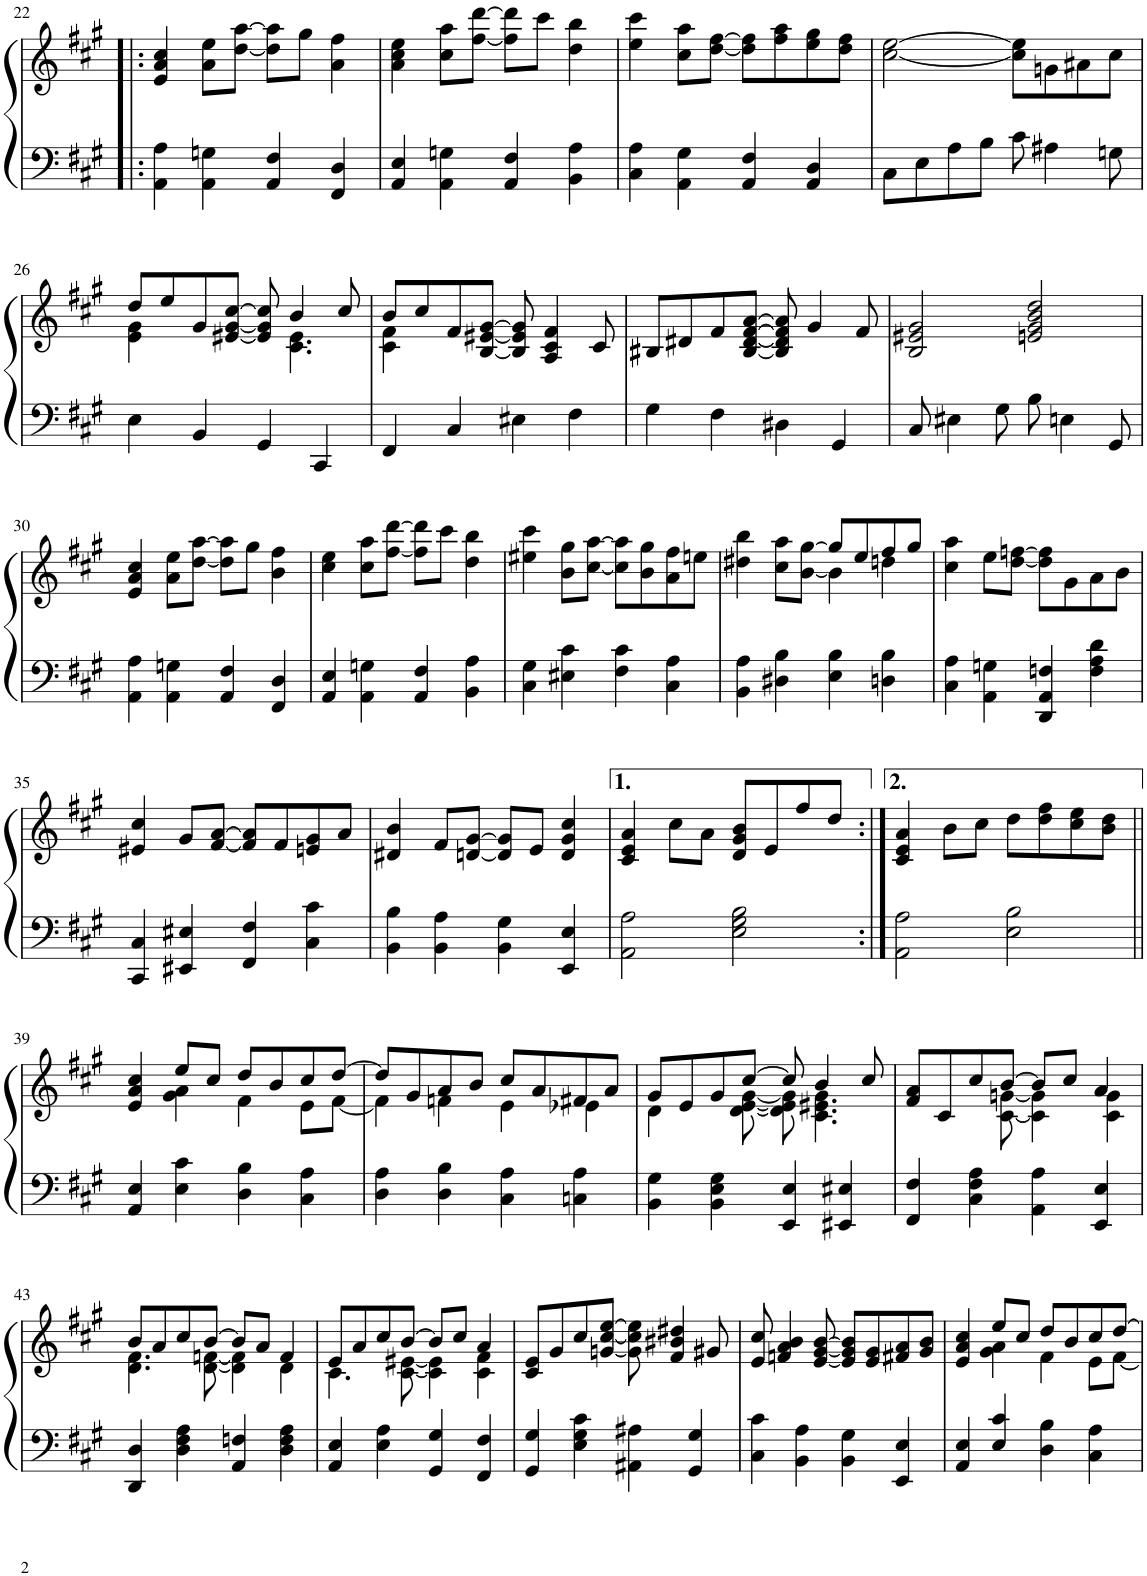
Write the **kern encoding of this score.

**kern	**kern
*part1	*part1
*staff2	*staff1
*I"Piano	*
*I'Pno.	*
!!LO:PB:g=z
*clefF4	*clefG2
*k[f#c#g#]	*k[f#c#g#]
*A:	*A:
*M4/4	*M4/4
*met(c)	*met(c)
=22!|:	=22!|:
4AA\ 4A\	4e/ 4a/ 4cc#/
4AA\ 4Gn\	8a\ 8ee\L
.	[8dd\ [8aa\J
4AA/ 4F#/	8dd\] 8aa\]L
.	8gg#\J
4FF#/ 4D/	4a\ 4ff#\
=23	=23
4AA/ 4E/	4a\ 4cc#\ 4ee\
4AA\ 4Gn\	8cc#\ 8aa\L
.	[8ff#\ [8ddd\J
4AA/ 4F#/	8ff#\] 8ddd\]L
.	8ccc#\J
4BB\ 4A\	4dd\ 4bb\
=24	=24
4C#\ 4A\	4ee\ 4ccc#\
4AA\ 4G#\	8cc#\ 8aa\L
.	[8dd\ [8ff#\J
4AA/ 4F#/	8dd\] 8ff#\]L
.	8ff#\ 8aa\
4AA/ 4D/	8ee\ 8gg#\
.	8dd\ 8ff#\J
=25	=25
8C#\L	[2cc#\ [2ee\
8E\	.
8A\	.
8B\J	.
8c#\	8cc#\] 8ee\]L
4A#X\	8gn\
.	8a#X\
8Gn\	8cc#\J
!!LO:LB:g=z
=26	=26
*	*^
4E\	8dd/L	4e\ 4g#\
.	8ee/	.
4BB/	8g#/	4.ryy
.	[8e#X/ [8g#/ [8cc#/J	.
4GG#/	8e#/] 8g#/] 8cc#/]	.
.	4b/	4.c#\ 4.e#\
4CC#/	.	.
.	8cc#/	.
=27	=27	=27
4FF#/	8b/L	4c#\ 4f#\
.	8cc#/	.
4C#/	8f#/	2.ryy
.	[8B/ [8e#X/ [8g#/J	.
4E#X\	8B/] 8e#/] 8g#/]	.
.	4A/ 4c#/ 4f#/	.
4F#\	.	.
.	8c#/	.
*	*v	*v
=28	=28
4G#\	8B#X/L
.	8d#X/
4F#\	8f#/
.	[8B#/ [8d#/ [8f#/ [8a/J
4D#X\	8B#/] 8d#/] 8f#/] 8a/]
.	4g#/
4GG#/	.
.	8f#/
=29	=29
8C#/	2B/ 2e#X/ 2g#/
4E#X\	.
8G#\	.
8B\	2en/ 2g#/ 2b/ 2dd/
4En\	.
8GG#/	.
!!LO:LB:g=z
=30	=30
4AA\ 4A\	4e/ 4a/ 4cc#/
4AA\ 4Gn\	8a\ 8ee\L
.	[8dd\ [8aa\J
4AA/ 4F#/	8dd\] 8aa\]L
.	8gg#\J
4FF#/ 4D/	4b\ 4ff#\
=31	=31
4AA/ 4E/	4cc#\ 4ee\
4AA\ 4Gn\	8cc#\ 8aa\L
.	[8ff#\ [8ddd\J
4AA/ 4F#/	8ff#\] 8ddd\]L
.	8ccc#\J
4BB\ 4A\	4dd\ 4bb\
=32	=32
4C#\ 4G#\	4ee#X\ 4ccc#\
4E#X\ 4c#\	8b\ 8gg#\L
.	[8cc#\ [8aa\J
4F#\ 4c#\	8cc#\] 8aa\]L
.	8b\ 8gg#\
4C#\ 4A\	8a\ 8ff#\
.	8een\J
=33	=33
*	*^
4BB\ 4A\	4dd#X\ 4bb\	2ryy
4D#X\ 4B\	8cc#\ 8aa\L	.
.	[8b\ [8gg#\J	.
4E\ 4B\	8gg#/L]	4b\]
.	8ee/	.
4Dn\ 4B\	8ff#/	4ddn\
.	8gg#/J	.
*	*v	*v
=34	=34
4C#\ 4A\	4cc#\ 4aa\
4AA\ 4Gn\	8ee\L
.	[8dd\ [8ffn\J
4DD/ 4AA/ 4Fn/	8dd\] 8ff\]L
.	8g#\
4F\ 4A\ 4d\	8a\
.	8b\J
!!LO:LB:g=z
=35	=35
4CC#/ 4C#/	4e#X/ 4cc#/
4EE#X/ 4E#X/	8g#/L
.	[8f#/ [8a/J
4FF#/ 4F#/	8f#/] 8a/]L
.	8f#/
4C#\ 4c#\	8en/ 8g#/
.	8a/J
=36	=36
4BB\ 4B\	4d#X/ 4b/
4BB\ 4A\	8f#/L
.	[8dn/ [8g#/J
4BB\ 4G#\	8d/] 8g#/]L
.	8e/J
4EE/ 4E/	4d/ 4g#/ 4cc#/
=37	=37
2AA\ 2A\	4c#/ 4e/ 4a/
.	8cc#\L
.	8a\J
2E\ 2G#\ 2B\	8d/ 8g#/ 8b/L
.	8e/
.	8ff#/
.	8dd/J
=38:|!	=38:|!
2AA\ 2A\	4c#/ 4e/ 4a/
.	8b\L
.	8cc#\J
2E\ 2B\	8dd\L
.	8dd\ 8ff#\
.	8cc#\ 8ee\
.	8b\ 8dd\J
!!LO:LB:g=z
=39||	=39||
*	*^
4AA/ 4E/	4e/ 4a/ 4cc#/	4ryy
4E\ 4c#\	8ee/L	4g#\ 4a\
.	8cc#/J	.
4D\ 4B\	8dd/L	4f#\
.	8b/	.
4C#\ 4A\	8cc#/	8e\L
.	[8dd/J	[8f#\J
=40	=40	=40
4D\ 4A\	8dd/L]	4f#\]
.	8g#/	.
4D\ 4B\	8a/	4fn\
.	8b/J	.
4C#\ 4A\	8cc#/L	4e\
.	8a/	.
4Cn\ 4A\	8f#X/	4e-X\
.	8a/J	.
=41	=41	=41
4BB\ 4G#\	8g#/L	4d\
.	8e/	.
4BB\ 4E\ 4G#\	8g#/	8ryy
.	[8cc#/J	[8d\ [8e\ [8g#\
4EE/ 4E/	8cc#/]	8d\] 8e\] 8g#\]
.	4b/	4.c#\ 4.e#X\ 4.g#\
4EE#X/ 4E#X/	.	.
.	8cc#/	.
=42	=42	=42
4FF#/ 4F#/	8f#/ 8a/L	4.ryy
.	8c#/	.
4C#\ 4F#\ 4A\	8cc#/	.
.	[8b/J	[8c#\ [8gn\
4AA\ 4A\	8b/L]	4c#\] 4g\]
.	8cc#/J	.
4EE/ 4E/	4a/	4c#\ 4g\
!!LO:LB:g=z	!!
=43	=43	=43
4DD/ 4D/	8b/L	4.d\ 4.f#\
.	8a/	.
4D\ 4F#\ 4A\	8cc#/	.
.	[8b/J	[8d\ [8fn\
4AA/ 4Fn/	8b/L]	4d\] 4f\]
.	8a/J	.
4D\ 4F\ 4A\	4f/	4d\
=44	=44	=44
4AA/ 4E/	8e/L	4.c#\
.	8a/	.
4E\ 4A\	8cc#/	.
.	[8b/J	[8c#\ [8e#X\
4GG#/ 4G#/	8b/L]	4c#\] 4e#\]
.	8cc#/J	.
4FF#/ 4F#/	4a/	4c#\ 4f#\
*	*v	*v
=45	=45
4GG#/ 4G#/	8c#/ 8e/L
.	8g#/
4E\ 4G#\ 4c#\	8cc#/
.	[8gn/ [8cc#/ [8ee/J
4AA#X\ 4A#X\	8g\] 8cc#\] 8ee\]
.	4f#/ 4b#X/ 4dd#X/
4GG#/ 4G#/	.
.	8g#X/
=46	=46
4C#\ 4c#\	8e/ 8cc#/
.	4fn/ 4a/ 4b/
4BB\ 4A\	.
.	[8e/ [8g#/ [8b/
4BB\ 4G#\	8e/] 8g#/] 8b/]L
.	8e/ 8g#/
4EE/ 4E/	8f#X/ 8a/
.	8g#/ 8b/J
=47	=47
*	*^
4AA/ 4E/	4e/ 4a/ 4cc#/	4ryy
4E/ 4c#/	8ee/L	4g#\ 4a\
.	8cc#/J	.
4D\ 4B\	8dd/L	4f#\
.	8b/	.
4C#\ 4A\	8cc#/	8e\L
.	[8dd/J	[8f#\J
*	*v	*v
=	=
*-	*-
